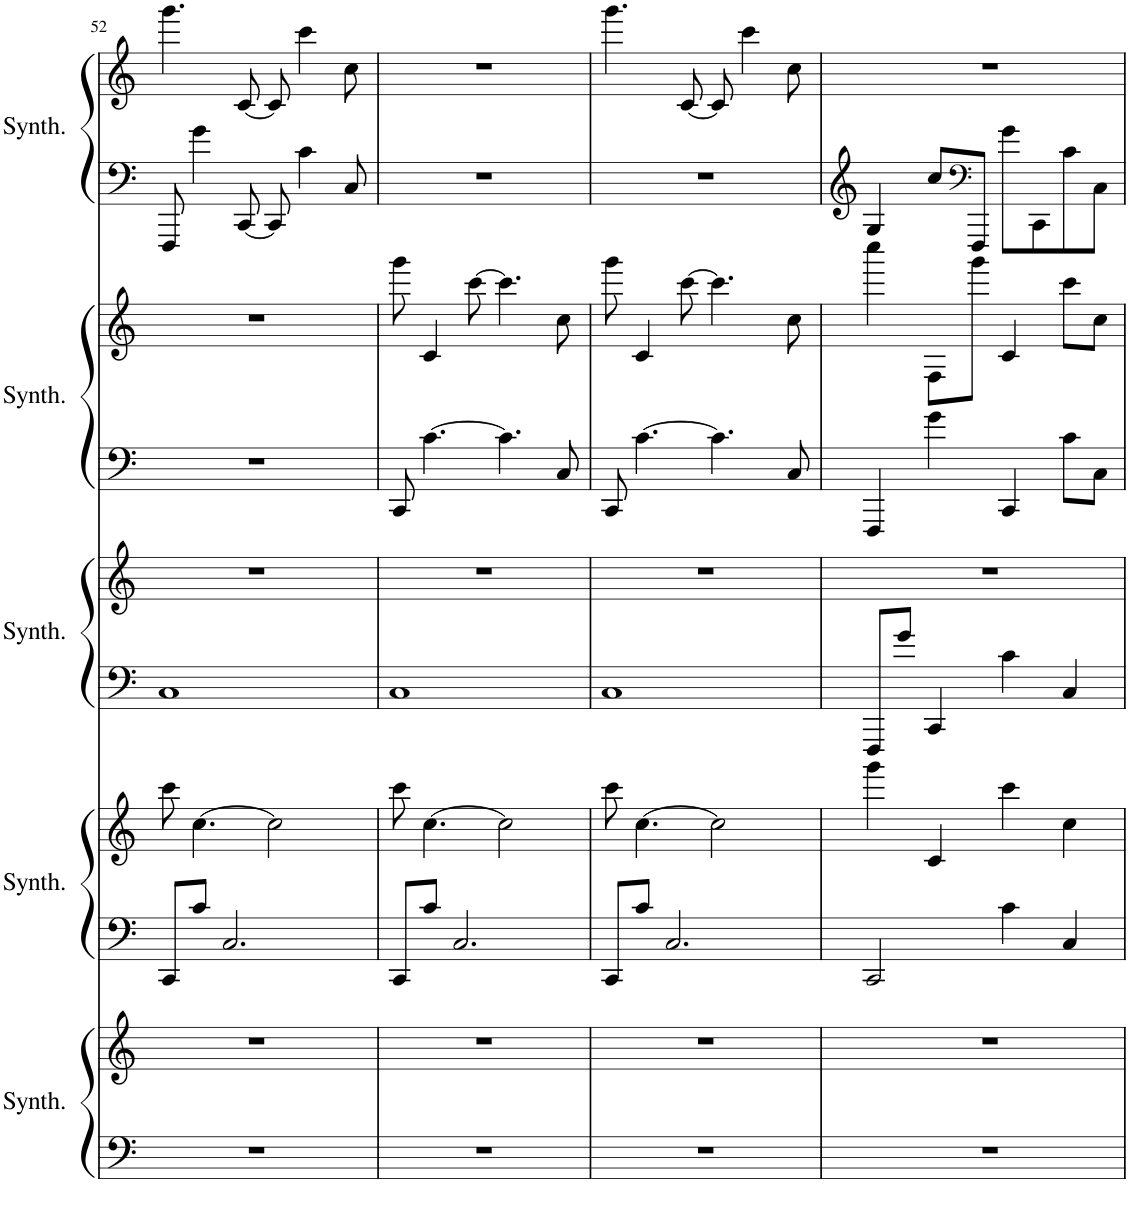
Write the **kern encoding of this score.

**kern	**kern	**kern	**kern	**kern	**kern	**kern	**kern	**kern	**kern
*part5	*part5	*part4	*part4	*part3	*part3	*part2	*part2	*part1	*part1
*staff10	*staff9	*staff8	*staff7	*staff6	*staff5	*staff4	*staff3	*staff2	*staff1
*I"Pad Synthesizer, Warm Pad	*	*I"Pad Synthesizer, Warm Pad	*	*I"Pad Synthesizer, Warm Pad	*	*I"Pad Synthesizer, Warm Pad	*	*I"Pad Synthesizer, Warm Pad	*
*I'Synth.	*	*I'Synth.	*	*I'Synth.	*	*I'Synth.	*	*I'Synth.	*
!!LO:PB:g=z
*clefF4	*clefG2	*clefF4	*clefG2	*clefF4	*clefG2	*clefF4	*clefG2	*clefF4	*clefG2
*k[]	*k[]	*k[]	*k[]	*k[]	*k[]	*k[]	*k[]	*k[]	*k[]
*M4/4	*M4/4	*M4/4	*M4/4	*M4/4	*M4/4	*M4/4	*M4/4	*M4/4	*M4/4
=52	=52	=52	=52	=52	=52	=52	=52	=52	=52
1r	1r	8CC/L	8ccc\	1C	1r	1r	1r	8FFF/	4.ggg\
.	.	8c/J	[4.cc\	.	.	.	.	4g\	.
.	.	2.C/	.	.	.	.	.	.	.
.	.	.	.	.	.	.	.	[8CC/	[8c/
.	.	.	2cc\]	.	.	.	.	8CC/]	8c/]
.	.	.	.	.	.	.	.	4c\	4ccc\
.	.	.	.	.	.	.	.	8C/	8cc\
=53	=53	=53	=53	=53	=53	=53	=53	=53	=53
1r	1r	8CC/L	8ccc\	1C	1r	8CC/	8ggg\	1r	1r
.	.	8c/J	[4.cc\	.	.	[4.c\	4c/	.	.
.	.	2.C/	.	.	.	.	.	.	.
.	.	.	.	.	.	.	[8ccc\	.	.
.	.	.	2cc\]	.	.	4.c\]	4.ccc\]	.	.
.	.	.	.	.	.	8C/	8cc\	.	.
=54	=54	=54	=54	=54	=54	=54	=54	=54	=54
1r	1r	8CC/L	8ccc\	1C	1r	8CC/	8ggg\	1r	4.ggg\
.	.	8c/J	[4.cc\	.	.	[4.c\	4c/	.	.
.	.	2.C/	.	.	.	.	.	.	.
.	.	.	.	.	.	.	[8ccc\	.	[8c/
.	.	.	2cc\]	.	.	4.c\]	4.ccc\]	.	8c/]
.	.	.	.	.	.	.	.	.	4ccc\
.	.	.	.	.	.	8C/	8cc\	.	8cc\
=55	=55	=55	=55	=55	=55	=55	=55	=55	=55
1r	1r	2CC/	4ggg\	8FFF/L	1r	4FFF/	4cccc\	4G/	1r
.	.	.	.	8g/J	.	.	.	.	.
.	.	.	4c/	4CC/	.	4g\	8F\L	8cc/L	.
*	*	*	*	*	*	*	*	*clefF4	*
.	.	.	.	.	.	.	8ggg\J	8FFF/J	.
.	.	4c\	4ccc\	4c\	.	4CC/	4c/	8g\L	.
.	.	.	.	.	.	.	.	8CC\	.
.	.	4C/	4cc\	4C/	.	8c\L	8ccc\L	8c\	.
.	.	.	.	.	.	8C\J	8cc\J	8C\J	.
=	=	=	=	=	=	=	=	=	=
*-	*-	*-	*-	*-	*-	*-	*-	*-	*-
